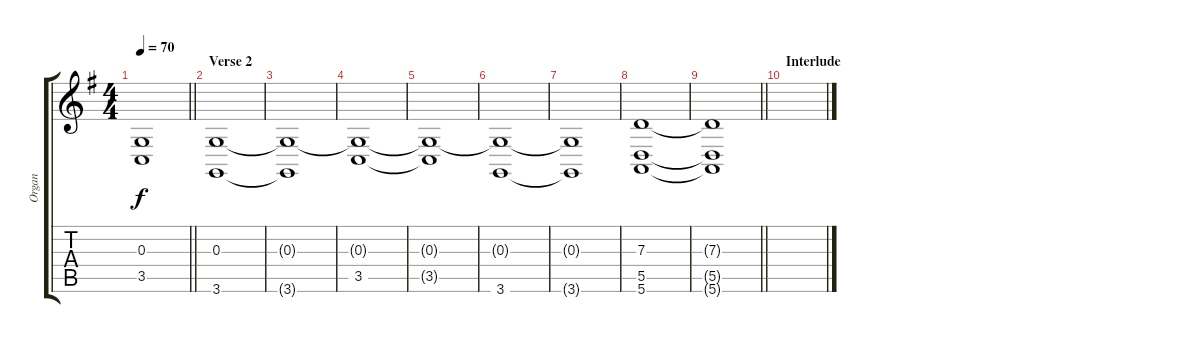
\track ("Organ" "Organ") {instrument churchorgan}
\staff {score tabs}
\tuning (E4 B3 G3 D3 A2 E2) {hide}
\ts (4 4)
\tempo 70
\clef g2
\barLineRight lightlight
\ks g
(0.3{t} 3.5{t}).1{dy f} |
\section ("" "Verse 2")
(0.3 3.6).1 |
(0.3{t} 3.6{t}).1 |
(0.3{t} 3.5).1 |
(0.3{t} 3.5{t}).1 |
(0.3{t} 3.6).1 |
(0.3{t} 3.6{t}).1 |
(7.3 5.5 5.6).1 |
\barLineRight lightlight
(7.3{t} 5.5{t} 5.6{t}).1 |
\section ("" "Interlude")
